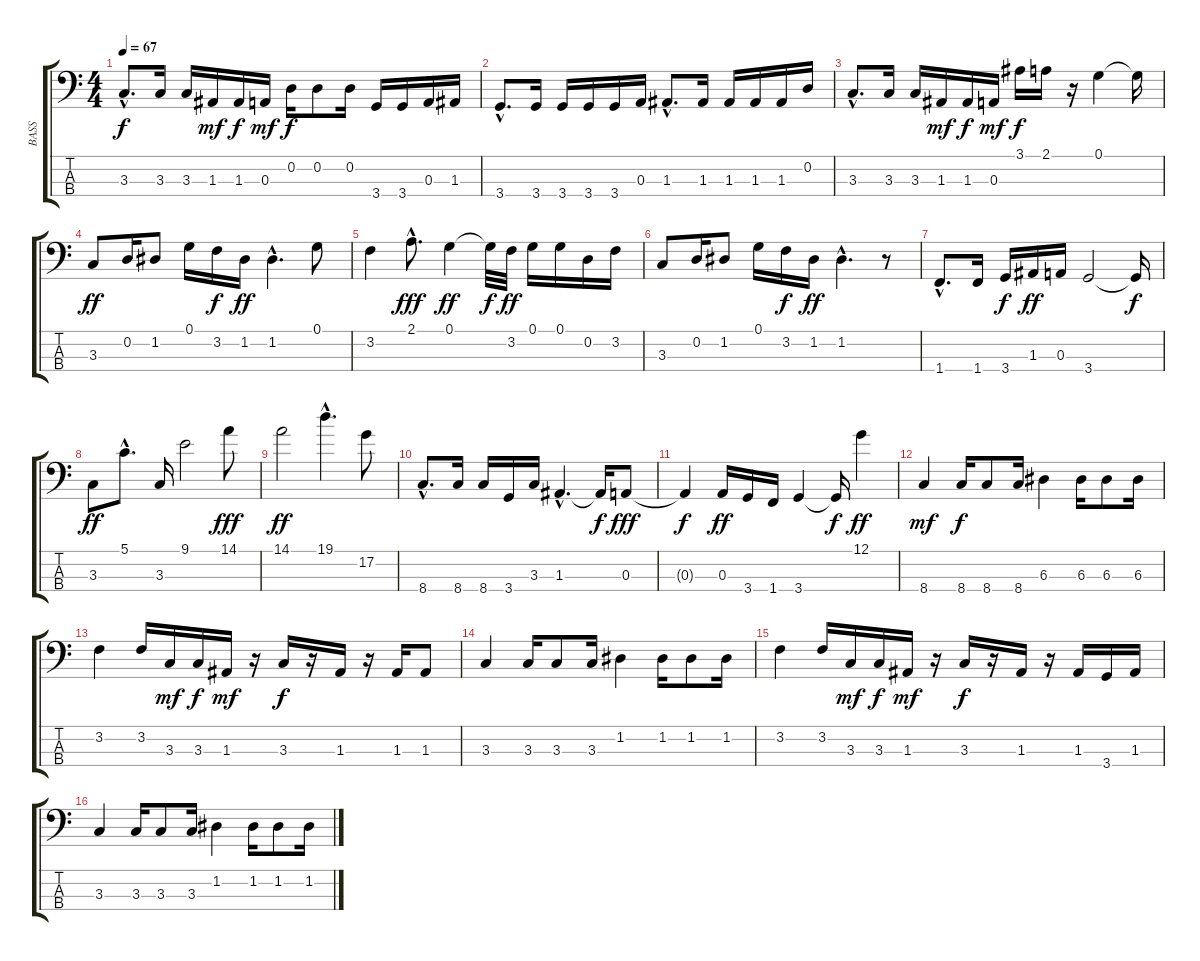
\track ("BASS" "BASS") {instrument electricbassfinger}
\staff {score tabs}
\tuning (G2 D2 A1 E1) {hide}
\ts (4 4)
\tempo 67
\clef f4
\ks c
3.3{hac}.8{d dy f} 3.3.16 3.3.16 1.3.16{dy mf} 1.3.16{dy f} 0.3.16{dy mf} 0.2.16{dy f} 0.2.8 0.2.16 3.4.16 3.4.16 0.3.16 1.3.16 |
3.4{hac}.8{d} 3.4.16 3.4.16 3.4.16 3.4.16 0.3.16 1.3{hac}.8{d} 1.3.16 1.3.16 1.3.16 1.3.16 0.2.16 |
3.3{hac}.8{d} 3.3.16 3.3.16 1.3.16{dy mf} 1.3.16{dy f} 0.3.16{dy mf} 3.1.16{dy f} 2.1.16 r.16 0.1.4 0.1{t}.16 |
3.3.8{dy ff} 0.2.16 1.2.8 0.1.16 3.2.16{dy f} 1.2.16{dy ff} 1.2{hac}.4{d} 0.1.8 |
3.2.4 2.1{hac}.8{d dy fff} 0.1.4{dy ff} 0.1{t}.32{dy f} 3.2.32{dy ff} 0.1.16 0.1.16 0.2.16 3.2.16 |
3.3.8 0.2.16 1.2.8 0.1.16 3.2.16{dy f} 1.2.16{dy ff} 1.2{hac}.4{d} r.8 |
1.4{hac}.8{d} 1.4.16 3.4.16{dy f} 1.3.16{dy ff} 0.3.16 3.4.2 3.4{t}.16{dy f} |
3.3.8{dy ff} 5.1{hac}.8{d} 3.3.16 9.1.2 14.1.8{dy fff} |
14.1.2{dy ff} 19.1{hac}.4{d} 17.2.8 |
8.4{hac}.8{d} 8.4.16 8.4.16 3.4.16 3.3.16 1.3{hac}.4{d} 1.3{t}.16{dy f} 0.3.8{dy fff} |
0.3{t}.4{dy f} 0.3.16{dy ff} 3.4.16 1.4.16 3.4.4 3.4{t}.16{dy f} 12.1.4{dy ff} |
8.4.4{dy mf} 8.4.16{dy f} 8.4.8 8.4.16 6.3.4 6.3.16 6.3.8 6.3.16 |
3.2.4 3.2.16 3.3.16{dy mf} 3.3.16{dy f} 1.3.16{dy mf} r.16 3.3.16{dy f} r.16 1.3.16 r.16 1.3.16 1.3.8 |
3.3.4 3.3.16 3.3.8 3.3.16 1.2.4 1.2.16 1.2.8 1.2.16 |
3.2.4 3.2.16 3.3.16{dy mf} 3.3.16{dy f} 1.3.16{dy mf} r.16 3.3.16{dy f} r.16 1.3.16 r.16 1.3.16 3.4.16 1.3.16 |
3.3.4 3.3.16 3.3.8 3.3.16 1.2.4 1.2.16 1.2.8 1.2.16
